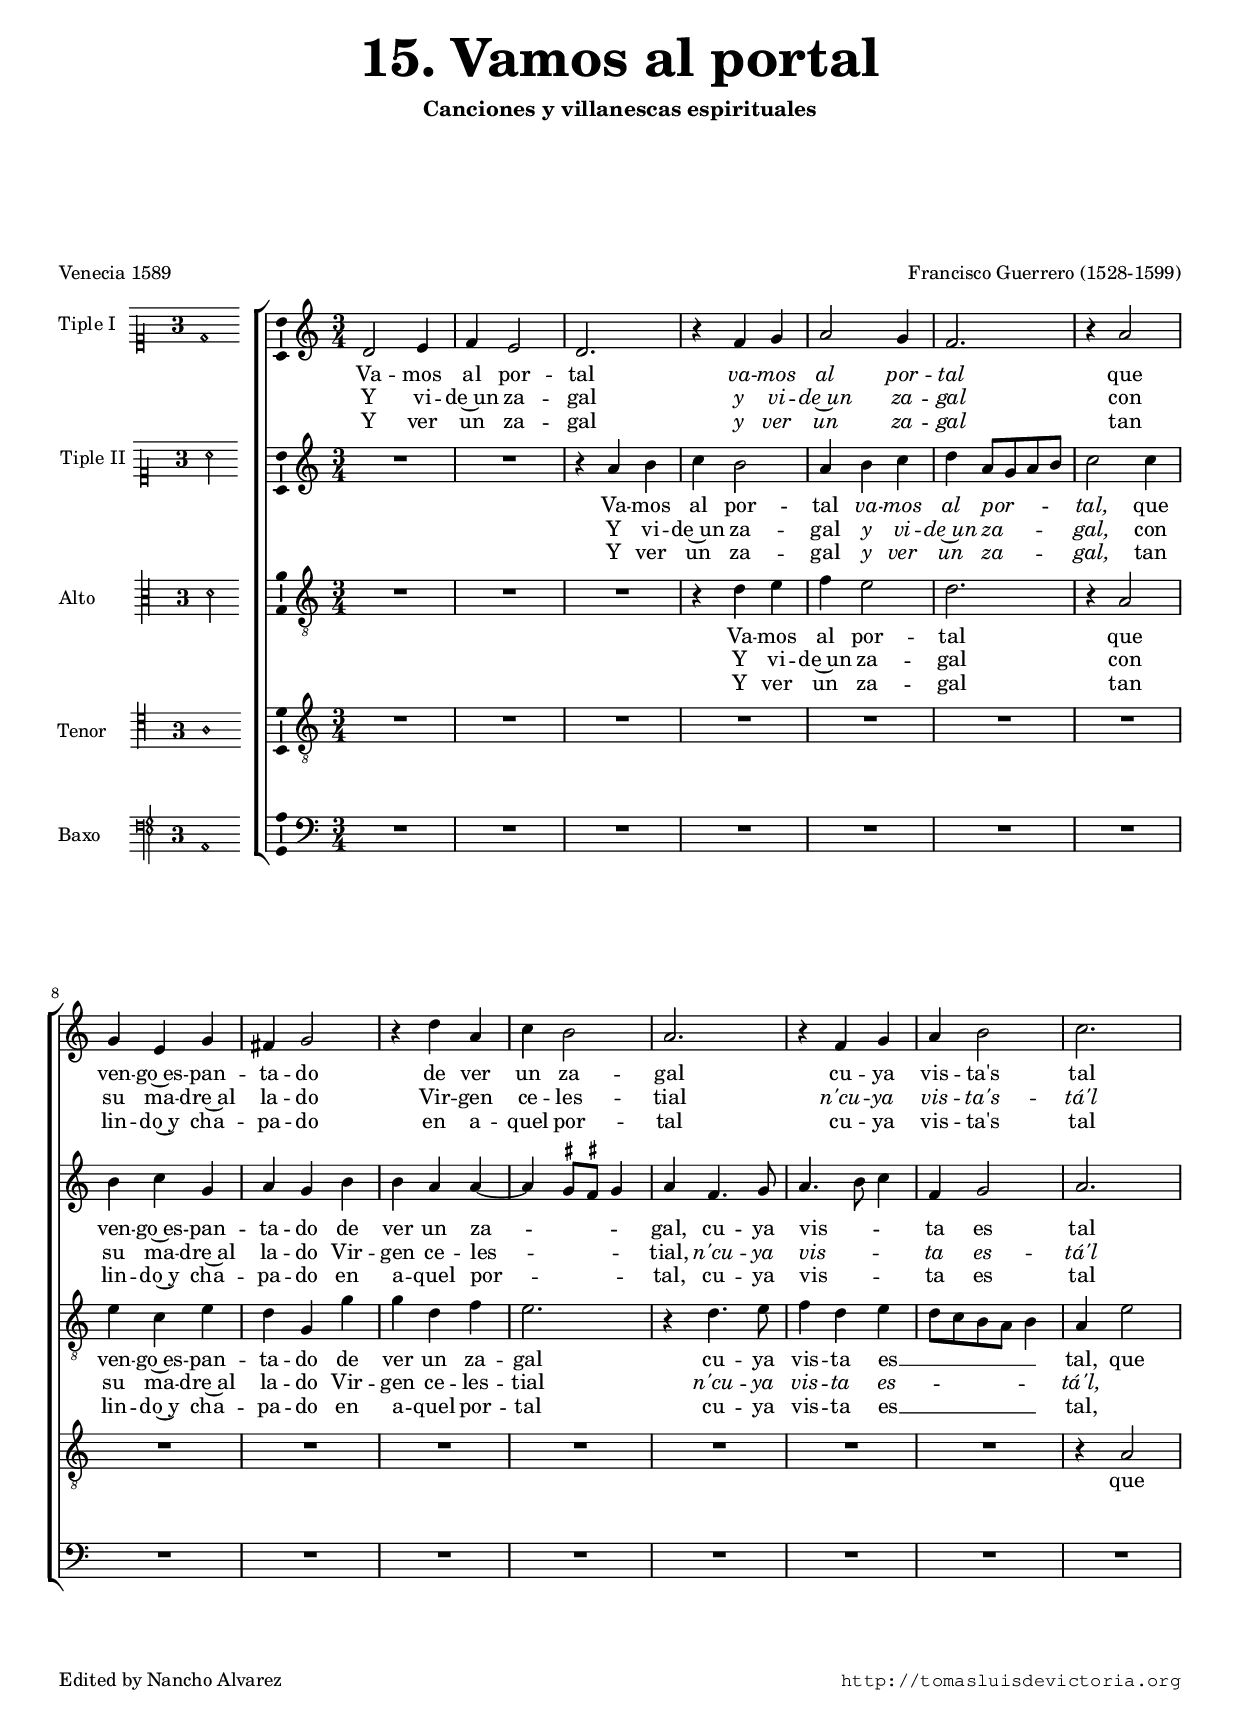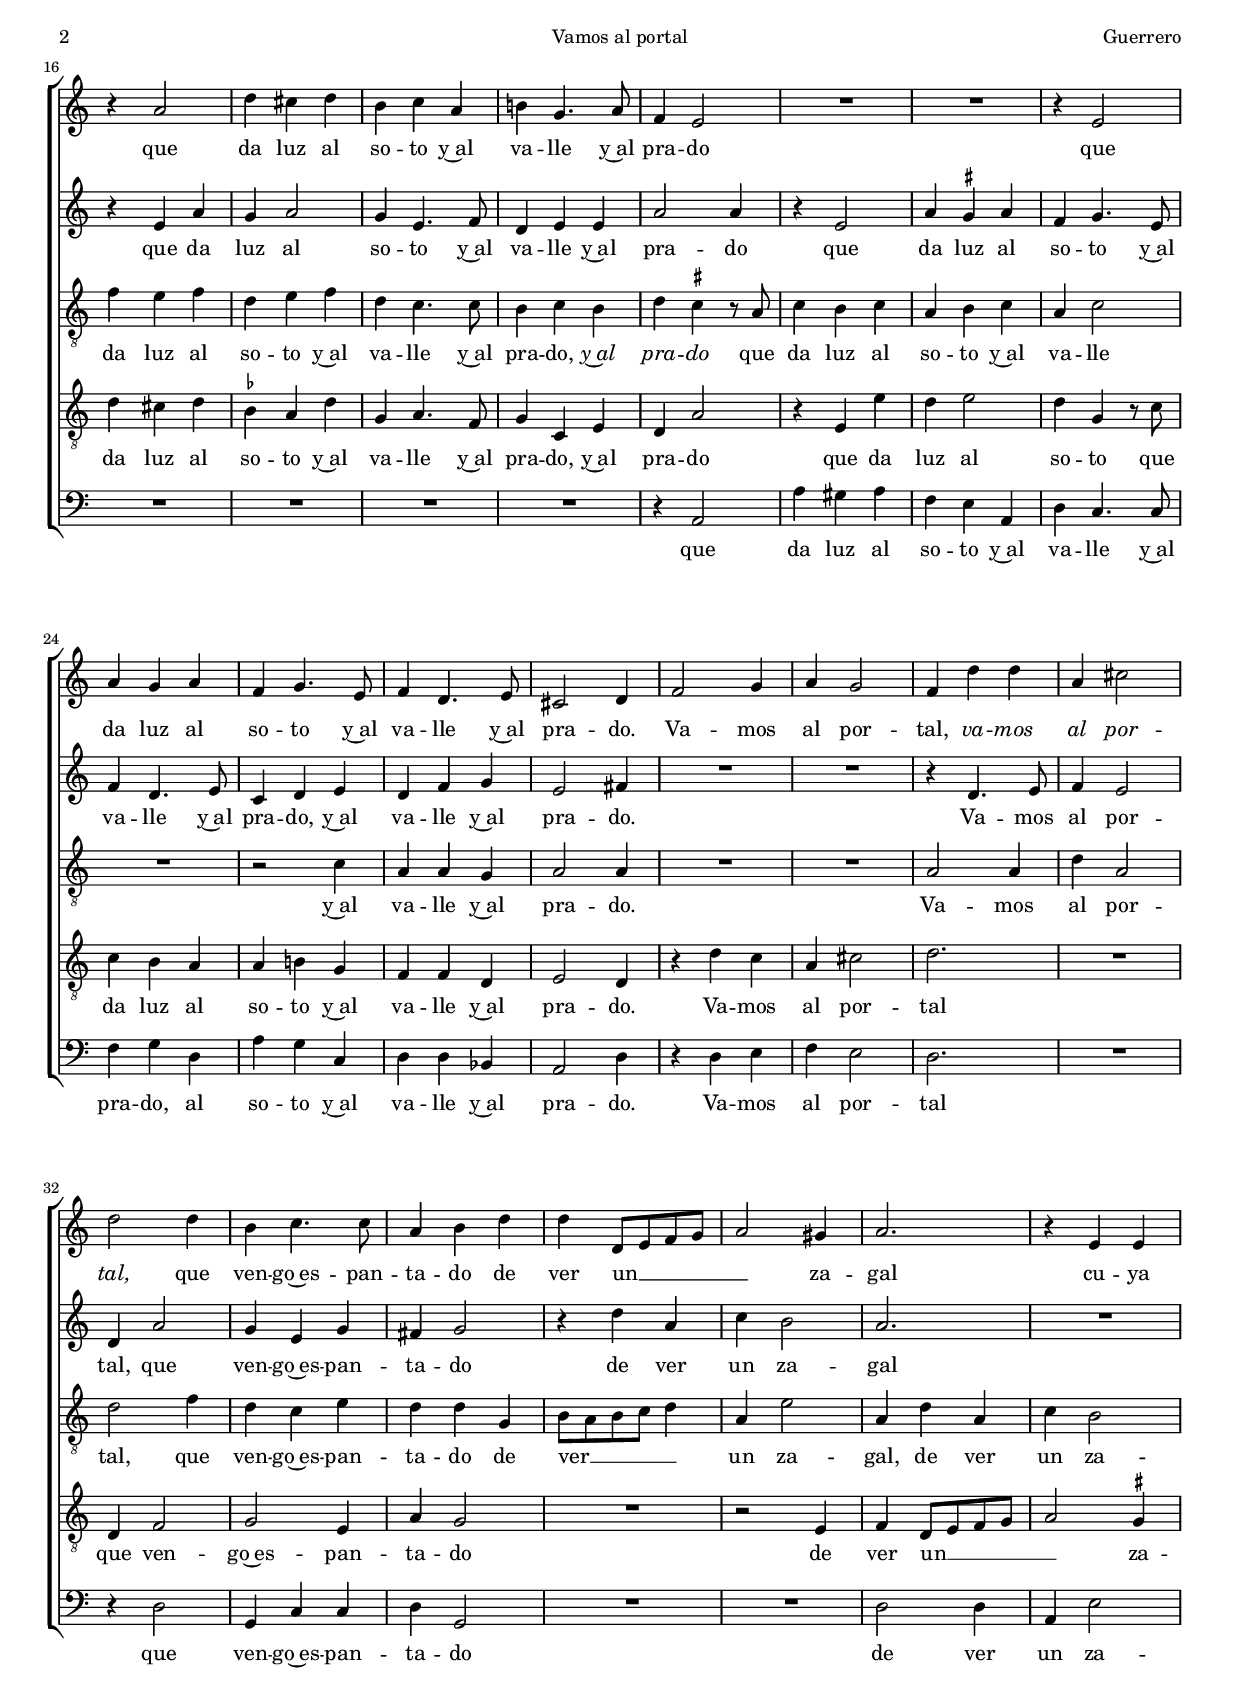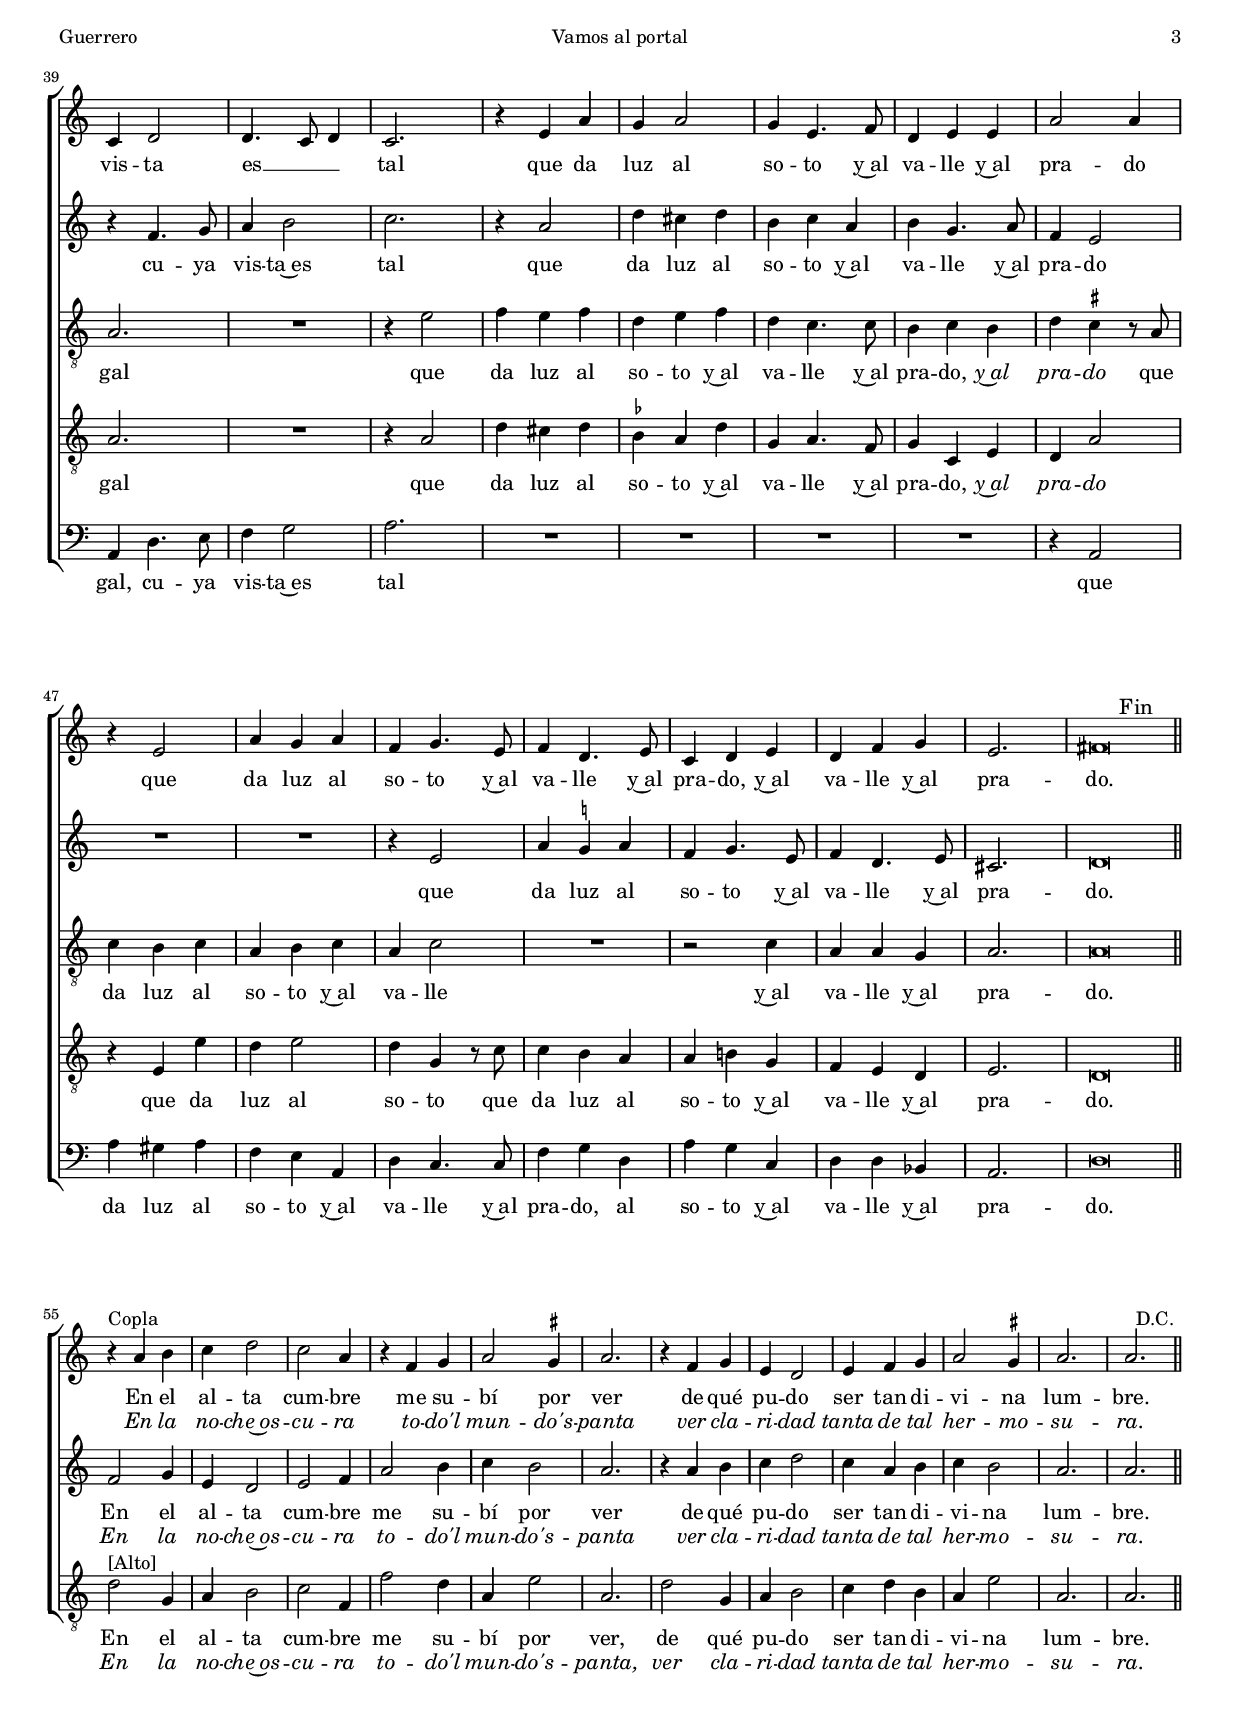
\version "2.18.0"

#(set-default-paper-size "a4")
#(set-global-staff-size 16.4)
#(ly:set-option 'point-and-click #f)
%mobile -s12.2 -i2.3

italicas=\override LyricText.font-shape = #'italic
rectas=\override LyricText.font-shape = #'upright
ss=\once \set suggestAccidentals = ##t
incipitwidth = 20
showMultiRests = { \set Staff.keepAliveInterfaces = #'( rhythmic-grob-interface multi-measure-rest-interface lyric-interface stanza-number-interface percent-repeat-interface) }

hideMultiRests = \unset Staff.keepAliveInterfaces


htitle="Vamos al portal"
hcomposer="Guerrero"

\header {
	title=\markup{\fontsize #5 \column{" "  "15. Vamos al portal"}}
	subtitle=\markup{\column{" " "Canciones y villanescas espirituales" " " " " " " " " " " }}
	%subsubtitle=\markup{\column{" " " "}}
	composer="Francisco Guerrero (1528-1599)"
        pdfauthor=\composer
	%opus="(-)"
	poet=\markup{"Venecia 1589"}
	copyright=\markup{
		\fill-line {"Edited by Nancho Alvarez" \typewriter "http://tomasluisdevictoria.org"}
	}
%	tagline=""
}


global={\key c \major \time 3/4 \skip 1*3/4*54 \bar "||" \break
				\skip 1*3/4*12 \bar "||" }

cantus=\relative c'{
	d2 e4
	f4 e2
	d2.
	r4 f g
	a2 g4 
	f2.
	r4 a2
	g4 e g
	fis4 g2
	r4 d' a
	c b2
	a2.
	r4 f g
	a b2
	c2. \break
	r4 a2
	d4 cis d
	b c a
	b! g4. a8
	f4 e2
	R1*3/4*2
	r4 e2
	a4 g a
	f g4. e8
	f4 d4. e8
	cis2 d4
	f2 g4
	a g2
	f4 d' d
	a cis2
	d d4
	b4 c4. c8
	a4 b d
	d4 d,8 e f g
	a2 gis4
	a2.
	r4 e e
	c d2
	d4. c8 d4
	c2.
	r4 e a
	g a2
	g4 e4. f8
	d4 e e
	a2 a4
	r4 e2
	a4 g a
	f g4. e8
	f4 d4. e8
	c4 d e
	d f g
	e2.
	fis\breve*3/8^\markup{\larger "     Fin"}
	r4^\markup{"Copla"} a4 b
	c d2
	c2 a4
	r4 f g
	a2 \ss gis4
	a2. 
	r4 f g 
	e d2
	e4 f g
	a2 \ss gis4
	a2. 
	a^\markup{"  D.C."}
}

cantusdos=\relative c''{
	R1*3/4*2
	r4 a b
	c b2
	a4 b c
	d4 a8 g a b
	c2 c4
	b c g
	a g b
	b a a ~
	a \ss gis8 \ss fis gis4
	a4 f4. g8
	a4. b8 c4
	f,4 g2
	a2.
	r4 e a
	g a2
	g4 e4. f8
	d4 e e
	a2 a4
	r4 e2
	a4 \ss gis a
	f4 g4. e8
	f4 d4. e8
	c4 d e
	d f g
	e2 fis4
	R1*3/4*2
	r4 d4. e8
	f4 e2
	d4 a'2
	g4 e g
	fis4 g2
	r4 d' a
	c b2
	a2.
	R1*3/4
	r4 f4. g8
	a4 b2
	c2.
	r4 a2
	d4 cis d
	b c a
	b g4. a8
	f4 e2
	R1*3/4*2
	r4 e2
	a4 \ss g! a % en el original gis
	f4 g4. e8
	f4 d4. e8
	cis2.
	d\breve*3/8
	f2 g4
	e4 d2
	e2 f4
	a2 b4
	c4 b2
	a2.
	r4 a b
	c d2
	c4 a b
	c b2
	a2.
	a
}

altus=\relative c'{
	R1*3/4*3
	r4 d e
	f e2
	d2.
	r4 a2
	e'4 c e
	d g, g'
	g d f
	e2. 
	r4 d4. e8
	f4 d e
	d8 c b a b4
	a e'2
	f4 e f
	d e f
	d c4. c8
	b4 c b
	d \ss cis r8 a
	c4 b c
	a b c
	a c2
	R1*3/4
	r2 c4
	a a g
	a2 a4
	R1*3/4*2
	a2 a4
	d a2
	d f4
	d c e
	d d g,
	b8 a b c d4
	a e'2
	a,4 d a
	c b2
	a2.
	R1*3/4
	r4 e'2
	f4 e f
	d e f
	d c4. c8
	b4 c b
	d \ss cis r8 a % CSIC cis2
	c4 b c
	a b c
	a c2
	R1*3/4
	r2 c4
	a a g
	a2.
	a\breve*3/8
	s4*0^\markup{"[Alto]"}
	d2 g,4
	a b2
	c f,4
	f'2 d4
	a e'2
	a,2.
	d2 g,4
	a b2
	c4 d b 
	a e'2
	a,2.
	a
}

tenor=\relative c'{
        \showMultiRests
	R1*3/4*14
	r4 a2
	d4 cis d
	\ss bes a d
	g, a4. f8
	g4 c, e
	d a'2
	r4 e e'
	d e2
	d4 g, r8 c
	c4 b a
	a b! g
	f f d
	e2 d4
	r4 d' c
	a cis2
	d2.
	R1*3/4
	d,4 f2
	g2 e4
	a4 g2
	R1*3/4
	r2 e4
	f d8 e f g
	a2 \ss gis4
	a2.
	R1*3/4
	r4 a2
	d4 cis d
	\ss bes4 a d
	g, a4. f8
	g4 c, e
	d4 a'2
	r4 e e'
	d e2
	d4 g, r8 c
	c4 b a
	a b! g
	f e d
	e2. 
	d\breve*3/8
        \hideMultiRests
	R1*3/4*12
}

bassus=\relative c{
        \showMultiRests
	R1*3/4*19
	r4 a2
	a'4 gis a
	f e a,
	d c4. c8
	f4 g d
	a' g c,
	d d bes
	a2 d4
	r4 d e
	f e2
	d2.
	R1*3/4
	r4 d2
	g,4 c c
	d g,2
	R1*3/4*2
	d'2 d4
	a e'2
	a,4 d4. e8
	f4 g2
	a2.
	R1*3/4*4
	r4 a,2
	a'4 gis a
	f4 e a,
	d c4. c8
	f4 g d
	a' g c,
	d d bes
	a2.
	d\breve*3/8
        \hideMultiRests
	R1*3/4*12
}

textocantus=\lyricmode{
Va -- mos al por -- tal
\italicas
va -- mos al por -- tal
\rectas
que ven -- go~es -- pan -- ta -- do
de ver un za -- gal
cu -- ya vis -- ta's tal
que da luz al so -- to y~al va -- lle y~al pra -- do
que da luz al so -- to y~al va -- lle y~al pra -- do.
Va -- mos al por -- tal,
\italicas
va -- mos al por -- tal,
\rectas
que ven -- go~es -- pan -- ta -- do de ver un __ _ _ _ _ za -- gal
cu -- ya vis -- ta es __ _ _ tal
que da luz al so -- to y~al va -- lle y~al pra -- do
que da luz al so -- to y~al va -- lle y~al pra -- do,
y~al va -- lle y~al pra -- do.
En el al -- ta cum -- bre
me su -- bí por ver
de qué pu -- do ser tan di -- vi -- na lum -- bre.
}
textocantusb=\lyricmode{
Y vi -- de~un za -- gal
\italicas
y vi -- de~un za -- gal
\rectas
con su ma -- dre~al la -- do
Vir -- gen ce -- les -- tial
\italicas n'cu -- ya vis -- ta's -- tá'l \rectas % en cuya vista está el
"  " _ _ _ _ _ _ _ _ _ _ _ _ _ _ 
_ _ _ _ _ _ _ _ _ _ _ _ _ _ _ 
_ _ _ _ _ _ _ _ _ _ _ _ _ _ _ 
_ _ _ _ _ _ _ _ _ _ _ _ _ _ _ 
_ _ _ _ _ _ _ _ _ _ _ _ _ _ _ 
_ _ _ _ _ _ _ _ _ _ _ _ 
\italicas En la no -- che~os -- cu -- ra % no encaja bien el texto
to -- do'l mun -- do's -- panta
ver cla -- ri -- dad tanta
de tal her -- mo -- su -- ra.
}
textocantusc=\lyricmode{
Y ver un za -- gal
\italicas
y ver un za -- gal
\rectas
tan lin -- do~y cha -- pa -- do
en a -- quel por -- tal
cu -- ya vis -- ta's tal
}

textocantusdos=\lyricmode{
Va -- mos al por -- tal
\italicas
va -- mos al por -- _ _ _ tal,
\rectas
que ven -- go~es -- pan -- ta -- do
de ver un za -- _ _ _ gal,
cu -- ya vis -- _ _ ta es tal
que da luz al so -- to y~al va -- lle y~al pra -- do
que da luz al so -- to y~al va -- lle y~al pra -- do,
y~al va -- lle y~al pra -- do.
Va -- mos al por -- tal,
que ven -- go~es -- pan -- ta -- do de ver un za -- gal
cu -- ya vis -- ta~es tal
que da luz al so -- to y~al va -- lle y~al pra -- do
que da luz al so -- to y~al va -- lle y~al pra -- do.
En el al -- ta cum -- bre
me su -- bí por ver
de qué pu -- do ser tan di -- vi -- na lum -- bre.
}
textocantusdosb=\lyricmode{
Y vi -- de~un za -- gal
\italicas
y vi -- de~un za -- _ _ _ gal,
\rectas
con su ma -- dre~al la -- do
Vir -- gen ce -- les -- _ _ _ tial,
\italicas n'cu -- ya vis -- _ _ ta es -- tá'l \rectas % en cuya vista está el
"  " _ _ _ _ _ _ _ _ _ _ _ _ _ _ 
_ _ _ _ _ _ _ _ _ _ _ _ _ _ _ 
_ _ _ _ _ _ _ _ _ _ _ _ _ _ _ 
_ _ _ _ _ _ _ _ _ _ _ _ _ _ _ 
_ _ _ _ _ _ _ _ _ _ _ _ _ _ _ 
\italicas En la no -- che~os -- cu -- ra % no encaja bien el texto
to -- do'l mun -- do's -- panta
ver cla -- ri -- dad tanta
de tal her -- mo -- su -- ra.
}
textocantusdosc=\lyricmode{
Y ver un za -- gal
\italicas
y ver un za -- _ _ _ gal,
\rectas
tan lin -- do~y cha -- pa -- do
en a -- quel por -- _ _ _ tal,
cu -- ya vis -- _ _ ta es tal
}


textoaltus=\lyricmode{
Va -- mos al por -- tal
que ven -- go~es -- pan -- ta -- do
de ver un za -- gal
cu -- ya vis -- ta es __ _ _ _ _ _  tal,
que da luz al so -- to y~al va -- lle y~al pra -- do,
\italicas y~al pra -- do \rectas
que da luz al so -- to y~al va -- lle
y~al va -- lle y~al pra -- do.
Va -- mos al por -- tal,
que ven -- go~es -- pan -- ta -- do de ver __ _ _ _ _ un za -- gal,
de ver un za -- gal
que da luz al so -- to y~al va -- lle y~al pra -- do,
\italicas y~al pra -- do \rectas
que da luz al so -- to y~al va -- lle
y~al va -- lle y~al pra -- do.
En el al -- ta cum -- bre
me su -- bí por ver,
de qué pu -- do ser tan di -- vi -- na lum -- bre.
}
textoaltusb=\lyricmode{
Y vi -- de~un za -- gal
con su ma -- dre~al la -- do
Vir -- gen ce -- les -- tial
\italicas n'cu -- ya vis -- ta es -- _ _ _ _ _ tá'l, \rectas % en cuya vista está el
"  " _ _ _ _ _ _ _ _ _ _ _ _ _ _ 
_ _ _ _ _ _ _ _ _ _ _ _ _ _ _ 
_ _ _ _ _ _ _ _ _ _ _ _ _ _ _ 
_ _ _ _ _ _ _ _ _ _ _ _ _ _ _ 
_ _ _ _ _ _ _ _ _ _ _ _ _ _ _ 
_ _ _ _ _ _ _ _ _ _ 
\italicas En la no -- che~os -- cu -- ra % no encaja bien el texto
to -- do'l mun -- do's -- panta,
ver cla -- ri -- dad tanta
de tal her -- mo -- su -- ra.
}
textoaltusc=\lyricmode{
Y ver un za -- gal
tan lin -- do~y cha -- pa -- do
en a -- quel por -- tal
cu -- ya vis -- ta es __ _ _ _ _ _ tal,
}

textotenor=\lyricmode{
que da luz al so -- to y~al va -- lle y~al pra -- do,
y~al pra -- do
que da luz al so -- to
que da luz al so -- to y~al va -- lle y~al pra -- do.
Va -- mos al por -- tal
que ven -- go~es -- pan -- ta -- do
de ver un __ _ _ _ _ za -- gal
que da luz al so -- to y~al va -- lle y~al pra -- do,
\italicas y~al pra -- do
\rectas
que da luz al so -- to
que da luz al so -- to y~al va -- lle y~al pra -- do.
}

textobassus=\lyricmode{
que da luz al so -- to y~al va -- lle y~al pra -- do,
al so -- to y~al va -- lle y~al pra -- do.
Va -- mos al por -- tal
que ven -- go~es -- pan -- ta -- do
de ver un za -- gal,
cu -- ya vis -- ta~es tal
que da luz al so -- to y~al va -- lle y~al pra -- do,
al so -- to y~al va -- lle y~al pra -- do.
}

incipitcantus=\markup{
	\score{
		{ 
		\set Staff.instrumentName="Tiple I  "
		\override NoteHead.style = #'neomensural
		\override Rest.style = #'neomensural
		\override Staff.TimeSignature.style = #'single-digit
		\cadenzaOn 
		\clef "petrucci-c1"
		\key c \major
		\time 3/4 % el compas es C3, no 3
		d'1
		} 
	\layout {
		\context {\Voice
			\remove Ligature_bracket_engraver
			\consists Mensural_ligature_engraver
		}
		line-width=\incipitwidth
		indent = 0
	}
	}
}

incipitcantusdos=\markup{
	\score{
		{ 
		\set Staff.instrumentName="Tiple II "
		\override NoteHead.style = #'neomensural
		\override Rest.style = #'neomensural
		\override Staff.TimeSignature.style = #'single-digit
		\cadenzaOn 
		\clef "petrucci-c1"
		\key c \major
		\time 3/4
		a'2
		} 
	\layout {
		\context {\Voice
			\remove Ligature_bracket_engraver
			\consists Mensural_ligature_engraver
		}
		line-width=\incipitwidth
		indent = 0
	}
	}
}

incipitaltus=\markup{
	\score{
		{ 
		\set Staff.instrumentName="Alto       "
		\override NoteHead.style = #'neomensural
		\override Rest.style = #'neomensural
		\override Staff.TimeSignature.style = #'single-digit
		\cadenzaOn 
		\clef "petrucci-c3"
		\key c \major
		\time 3/4
		d'2
		} 
	\layout {
		\context {\Voice
			\remove Ligature_bracket_engraver
			\consists Mensural_ligature_engraver
		}
		line-width=\incipitwidth
		indent = 0
	}
	}
}

incipittenor=\markup{
	\score{
		{ 
		\set Staff.instrumentName="Tenor    "
		\override NoteHead.style = #'neomensural 
		\override Rest.style = #'neomensural
		\override Staff.TimeSignature.style = #'single-digit
		\cadenzaOn 
		\clef "petrucci-c4"
		\key c \major
		\time 3/4
		a1
		} 
	\layout {
		\context {\Voice
			\remove Ligature_bracket_engraver
			\consists Mensural_ligature_engraver
		}
		line-width=\incipitwidth
		indent=0
	}
	}
}

incipitbassus=\markup{
	\score{
		{ 
		\set Staff.instrumentName="Baxo     "
		\override NoteHead.style = #'neomensural 
		\override Rest.style = #'neomensural
		\override Staff.TimeSignature.style = #'single-digit
		\cadenzaOn 
		\clef "petrucci-f4"
		\key c \major
		\time 3/4
		a,1
		} 
	\layout {
		\context {\Voice
			\remove Ligature_bracket_engraver
			\consists Mensural_ligature_engraver
		}
		line-width=\incipitwidth
		indent=0
	}
	}
}



\score {\transpose c' c'{
\new ChoirStaff<<

	\new Staff <<\global
	\new Voice="v1" {
		\set Staff.instrumentName=\incipitcantus
		\clef "treble"
		\cantus }
	\new Lyrics \lyricsto "v1" {\textocantus }
	\new Lyrics \lyricsto "v1" {\textocantusb }
	\new Lyrics \lyricsto "v1" {\textocantusc }
	>>

	\new Staff <<\global
	\new Voice="v5" {
		\set Staff.instrumentName=\incipitcantusdos
		\clef "treble"
		\cantusdos }
	\new Lyrics \lyricsto "v5" {\textocantusdos }
	\new Lyrics \lyricsto "v5" {\textocantusdosb }
	\new Lyrics \lyricsto "v5" {\textocantusdosc }
	>>

	\new Staff <<\global
	\new Voice="v2" {
		\set Staff.instrumentName=\incipitaltus
		\clef "G_8"
		\altus }
	\new Lyrics \lyricsto "v2" {\textoaltus }
	\new Lyrics \lyricsto "v2" {\textoaltusb }
	\new Lyrics \lyricsto "v2" {\textoaltusc }
	>>
	
	\new Staff <<\global
	\new Voice="v3" {
		\set Staff.instrumentName=\incipittenor
		\clef "G_8"
		\tenor }
	\new Lyrics \lyricsto "v3" {\textotenor }
	>>

	\new Staff <<\global
	\new Voice="v4" {
		\set Staff.instrumentName=\incipitbassus
		\clef "bass"
		\bassus }
	\new Lyrics \lyricsto "v4" {\textobassus }
	>>
	
>>

	}%transpose

\layout{ 
	\context {\Lyrics 
		\override VerticalAxisGroup.staff-affinity = #UP
		\override VerticalAxisGroup.nonstaff-relatedstaff-spacing =
			#'((basic-distance . 0) (minimum-distance . 0) (padding . 1))
		\override LyricText.font-size = #1.2
		\override LyricHyphen.minimum-distance = #0.5
	}
	\context {\Score 
		tempoHideNote = ##t
		\override BarNumber.padding = #2 
	}
	\context {\Voice 
		%melismaBusyProperties = #'()
		%autoBeaming = ##f
	}
	\context {\Staff 
                \RemoveEmptyStaves
                %\override VerticalAxisGroup.remove-first = ##t
		\override VerticalAxisGroup.staff-staff-spacing =
			#'((basic-distance . 11) (minimum-distance . 0) (padding . 1))
		\consists Ambitus_engraver 
		\override LigatureBracket.padding = #1
	}
}

%\midi { \mtempo }

}


\paper{
	evenHeaderMarkup=\markup  \fill-line { \fromproperty #'page:page-number-string \htitle \hcomposer }
	oddHeaderMarkup= \markup  \fill-line { \on-the-fly #not-first-page \hcomposer \on-the-fly #not-first-page \htitle \on-the-fly #not-first-page \fromproperty #'page:page-number-string }
	system-count=8
	page-count = 3
	ragged-last-bottom = ##f
	indent=3.5\cm
	system-system-spacing =
	#'((basic-distance . 20) (minimum-distance . 0) (padding . 5))
	top-system-spacing = % header
	#'((basic-distance . 9) (minimum-distance . 0) (padding . 0))
	last-bottom-spacing = % footer
	#'((basic-distance . 13) (minimum-distance . 0) (padding . 0))
	markup-system-spacing.padding = #2
}
